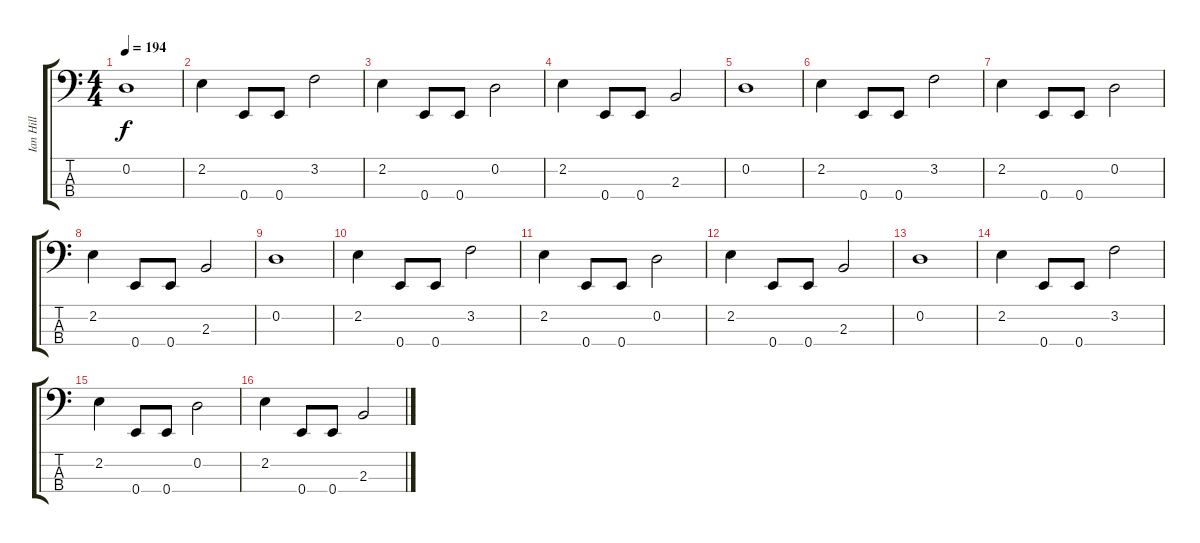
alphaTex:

\track ("Ian Hill" "Ian Hill") {instrument electricbasspick}
\staff {score tabs}
\tuning (G2 D2 A1 E1) {hide}
\ts (4 4)
\tempo 194
\clef f4
\ks c
0.2.1{dy f} |
2.2.4 0.4.8 0.4.8 3.2.2 |
2.2.4 0.4.8 0.4.8 0.2.2 |
2.2.4 0.4.8 0.4.8 2.3.2 |
0.2.1 |
2.2.4 0.4.8 0.4.8 3.2.2 |
2.2.4 0.4.8 0.4.8 0.2.2 |
2.2.4 0.4.8 0.4.8 2.3.2 |
0.2.1 |
2.2.4 0.4.8 0.4.8 3.2.2 |
2.2.4 0.4.8 0.4.8 0.2.2 |
2.2.4 0.4.8 0.4.8 2.3.2 |
0.2.1 |
2.2.4 0.4.8 0.4.8 3.2.2 |
2.2.4 0.4.8 0.4.8 0.2.2 |
2.2.4 0.4.8 0.4.8 2.3.2
